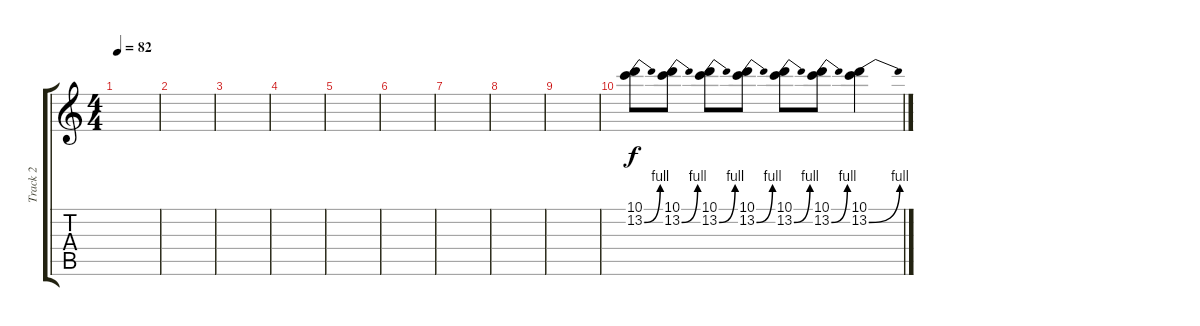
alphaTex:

\track ("Track 2" "Track 2") {instrument distortionguitar}
\staff {score tabs}
\tuning (E4 B3 G3 D3 A2 D2) {hide}
\ts (4 4)
\tempo 82
\clef g2
\ks c
|
|
|
|
|
|
|
|
|
(10.1 13.2{be (bend 0 0 60 4)}).8 (10.1 13.2{be (bend 0 0 60 4)}).8 (10.1 13.2{be (bend 0 0 60 4)}).8 (10.1 13.2{be (bend 0 0 60 4)}).8 (10.1 13.2{be (bend 0 0 60 4)}).8 (10.1 13.2{be (bend 0 0 60 4)}).8 (10.1 13.2{be (bend 0 0 60 4)}).4
